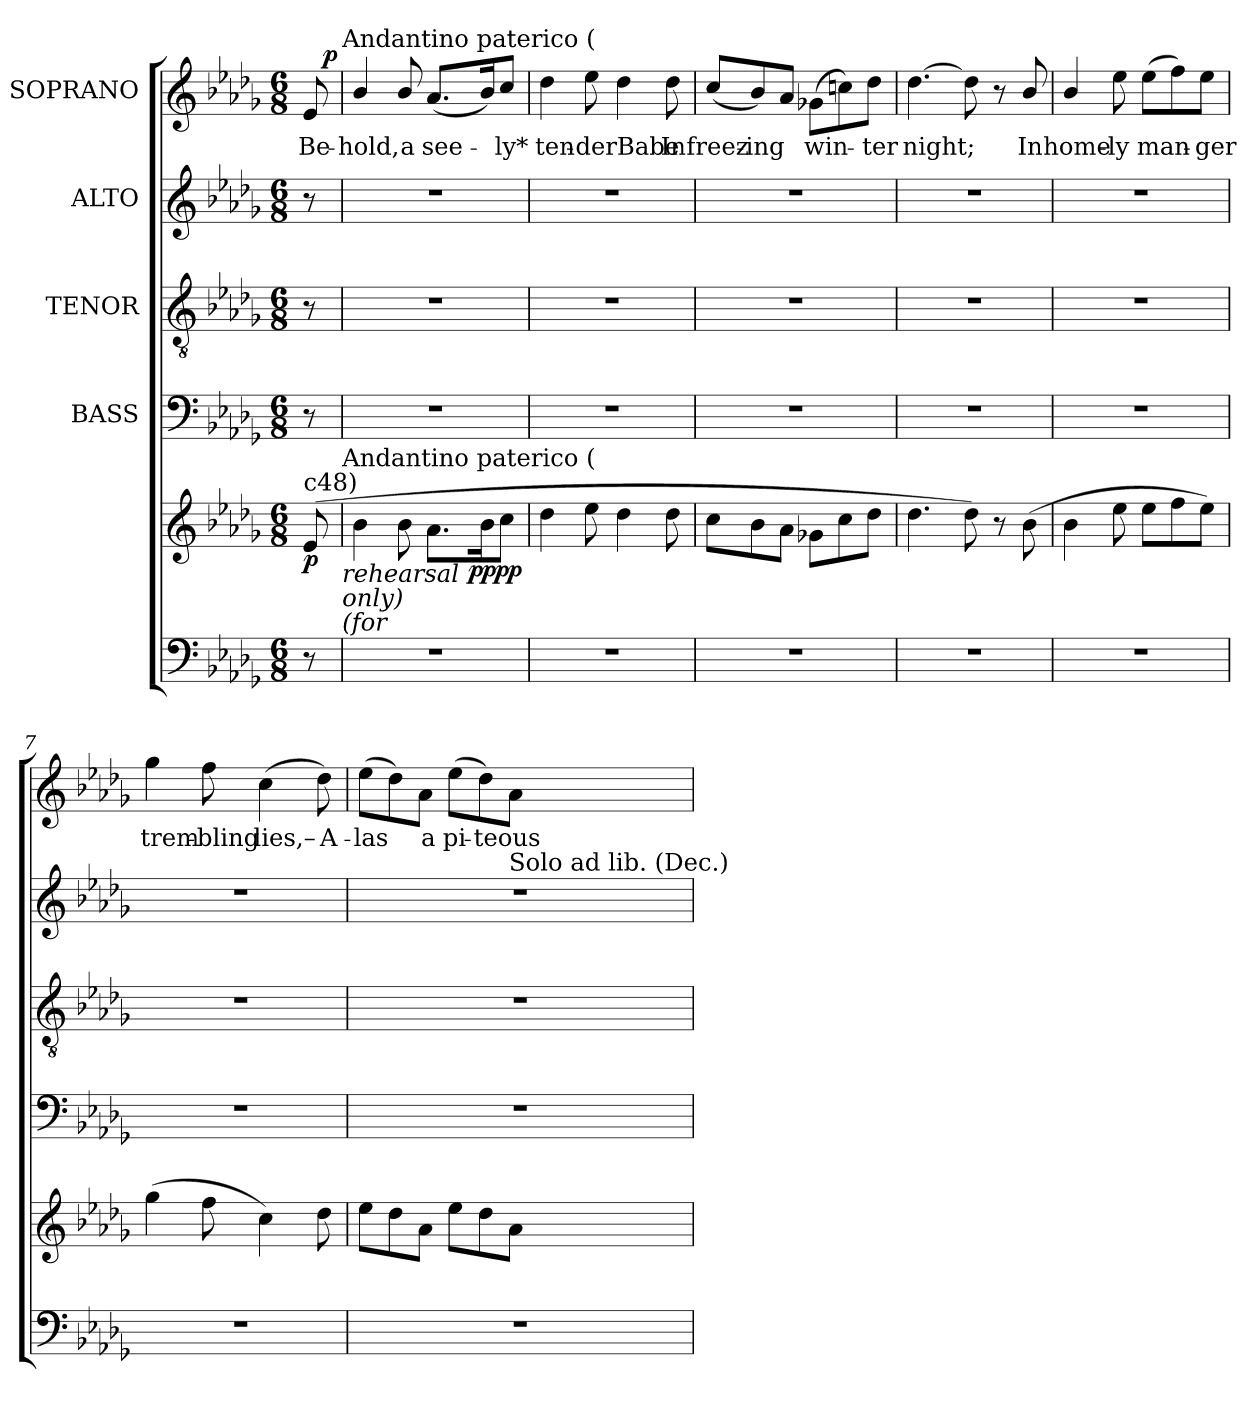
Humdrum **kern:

**kern	**kern	**dynam	**kern	**kern	**kern	**kern	**text	**dynam
*part5	*part5	*part5	*part4	*part3	*part2	*part1	*part1	*part1
*staff6	*staff5	*staff5/6	*staff4	*staff3	*staff2	*staff1	*staff1	*staff1
*	*	*	*I"BASS	*I"TENOR	*I"ALTO	*I"SOPRANO	*	*
!!LO:PB:g=z
*clefF4	*clefG2	*	*clefF4	*clefGv2	*clefG2	*clefG2	*	*
*k[b-e-a-d-g-]	*k[b-e-a-d-g-]	*	*k[b-e-a-d-g-]	*k[b-e-a-d-g-]	*k[b-e-a-d-g-]	*k[b-e-a-d-g-]	*	*
*D-:	*D-:	*	*D-:	*D-:	*D-:	*D-:	*	*
*M6/8	*M6/8	*	*M6/8	*M6/8	*M6/8	*M6/8	*	*
=1	=1	=1	=1	=1	=1	=1	=1	=1
!	!	!	!	!	!	!LO:TX:a:t=c48)	!	!
!	!LO:TX:a:t=c48)	!	!	!	!	!	!	!
!	!	!LO:DY:b	!	!	!	!	!LO:LY:b	!
*	*	*	*	*	*	*^	*	*
8rC	(<8e-/	p	8r	8r	8r	8e-/	16ryy	Be-	.
!	!	!	!	!	!	!	!	!	!LO:DY:a
.	.	.	.	.	.	.	16ryy	.	p
!	!	!	!	!	!	!LO:TX:a:t=Andantino paterico (	!	!	!
!	!LO:TX:a:t=Andantino paterico (	!	!	!	!	!	!	!	!
!	!LO:TX:b:i:t=rehearsal	!	!	!	!	!	!	!	!
!	!LO:TX:b:i:t=only)	!	!	!	!	!	!	!	!
!	!LO:TX:b:i:t=(for	!	!	!	!	!	!	!	!
=2	=2	=2	=2	=2	=2	=2	=2	=2	=2
!	!	!	!LO:N:vis=1	!LO:N:vis=1	!LO:N:vis=1	!	!	!LO:LY:b	!
*	*^	*	*	*	*	*v	*v	*	*
2.r	4b-\	2ryy	.	2.r	2.r	2.r	4b-/	-hold,	.
!	!	!	!	!	!	!	!	!LO:LY:b	!
.	8b-\	.	.	.	.	.	8b-/	a	.
!	!	!	!	!	!	!	!	!LO:LY:b	!
.	8.a-\L	.	.	.	.	.	(<8.a-/L	see-	.
.	.	32ryy	.	.	.	.	.	.	.
!	!	!	!LO:DY:b	!	!	!	!	!	!
.	.	8..ryy	pppp	.	.	.	.	.	.
.	16b-\k	.	.	.	.	.	16b-/k)	.	.
!	!	!	!	!	!	!	!	!LO:LY:b	!
.	8cc\J	.	.	.	.	.	8cc/J	-ly*	.
*	*v	*v	*	*	*	*	*	*	*
=3	=3	=3	=3	=3	=3	=3	=3	=3
*	*	*	*	*	*	*MM72	*	*
*	*^	*	*	*	*	*	*	*
!	!	!	!	!LO:N:vis=1	!LO:N:vis=1	!LO:N:vis=1	!	!LO:LY:b	!
*	*v	*v	*	*	*	*	*	*	*
2.r	4dd-\	.	2.r	2.r	2.r	4dd-\	ten-	.
*	*MM72	*	*	*	*	*	*	*
!	!	!	!	!	!	!	!LO:LY:b	!
.	8ee-\	.	.	.	.	8ee-\	-derBabe	.
.	4dd-\	.	.	.	.	4dd-\	.	.
!	!	!	!	!	!	!	!LO:LY:b	!
.	8dd-\	.	.	.	.	8dd-\	In	.
=4	=4	=4	=4	=4	=4	=4	=4	=4
!	!	!	!LO:N:vis=1	!LO:N:vis=1	!LO:N:vis=1	!	!LO:LY:b	!
2.r	8cc\L	.	2.r	2.r	2.r	(<8cc/L	freez-	.
!	!	!	!	!	!	!	!LO:LY:b	!
.	8b-\	.	.	.	.	8b-/)	-ing	.
.	8a-\J	.	.	.	.	8a-/J	.	.
!	!	!	!	!	!	!	!LO:LY:b	!
.	8g-X\L	.	.	.	.	(>8g-X\L	win-	.
.	8cc\	.	.	.	.	8ccn\)	.	.
!	!	!	!	!	!	!	!LO:LY:b	!
.	8dd-\J	.	.	.	.	8dd-\J	-ter	.
=5	=5	=5	=5	=5	=5	=5	=5	=5
!	!	!	!LO:N:vis=1	!LO:N:vis=1	!LO:N:vis=1	!	!LO:LY:b	!
2.r	4.dd-\	.	2.r	2.r	2.r	[>4.dd-\	night;	.
.	8dd-\)	.	.	.	.	8dd-\]	.	.
.	8ra	.	.	.	.	8r	.	.
!	!	!	!	!	!	!	!LO:LY:b	!
.	(>8b-\	.	.	.	.	8b-/	In	.
=6	=6	=6	=6	=6	=6	=6	=6	=6
!	!	!	!LO:N:vis=1	!LO:N:vis=1	!LO:N:vis=1	!	!LO:LY:b	!
2.r	4b-\	.	2.r	2.r	2.r	4b-/	home-	.
!	!	!	!	!	!	!	!LO:LY:b:rj	!
.	8ee-\	.	.	.	.	8ee-\	-ly	.
!	!	!	!	!	!	!	!LO:LY:b	!
.	8ee-\L	.	.	.	.	(>8ee-\L	man-	.
.	8ff\	.	.	.	.	8ff\)	.	.
!	!	!	!	!	!	!	!LO:LY:b	!
.	8ee-\J)	.	.	.	.	8ee-\J	-ger	.
!!LO:LB:g=z
=7	=7	=7	=7	=7	=7	=7	=7	=7
!	!	!	!LO:N:vis=1	!LO:N:vis=1	!LO:N:vis=1	!	!LO:LY:b	!
2.r	(<4gg-\	.	2.r	2.r	2.r	4gg-\	trem-	.
!	!	!	!	!	!	!	!LO:LY:b:rj	!
.	8ff\	.	.	.	.	8ff\	-bling	.
!	!	!	!	!	!	!	!LO:LY:b	!
.	4cc\)	.	.	.	.	(>4cc\	lies,–	.
!	!	!	!	!	!	!	!LO:LY:b	!
.	8dd-\	.	.	.	.	8dd-\)	A-	.
=8	=8	=8	=8	=8	=8	=8	=8	=8
!	!	!	!LO:N:vis=1	!LO:N:vis=1	!LO:N:vis=1	!	!LO:LY:b	!
*	*	*	*	*	*^	*	*	*
2.r	8ee-\L	.	2.r	2.r	2.r	2ryy	(>8ee-\L	-las	.
.	8dd-\	.	.	.	.	.	8dd-\)	.	.
!	!	!	!	!	!	!	!	!LO:LY:b	!
.	8a-\J	.	.	.	.	.	8a-\J	a	.
!	!	!	!	!	!	!	!	!LO:LY:b	!
.	8ee-\L	.	.	.	.	.	(>8ee-\L	pi-	.
!	!	!	!	!	!	!	!	!LO:LY:b	!
.	8dd-\	.	.	.	.	8ryy	8dd-\)	-teous	.
!	!	!	!	!	!	!LO:TX:a:t=Solo ad lib. (Dec.)	!	!	!
.	8a-\J	.	.	.	.	8ryy	8a-\J	.	.
*	*	*	*	*	*v	*v	*	*	*
=	=	=	=	=	=	=	=	=
*-	*-	*-	*-	*-	*-	*-	*-	*-
